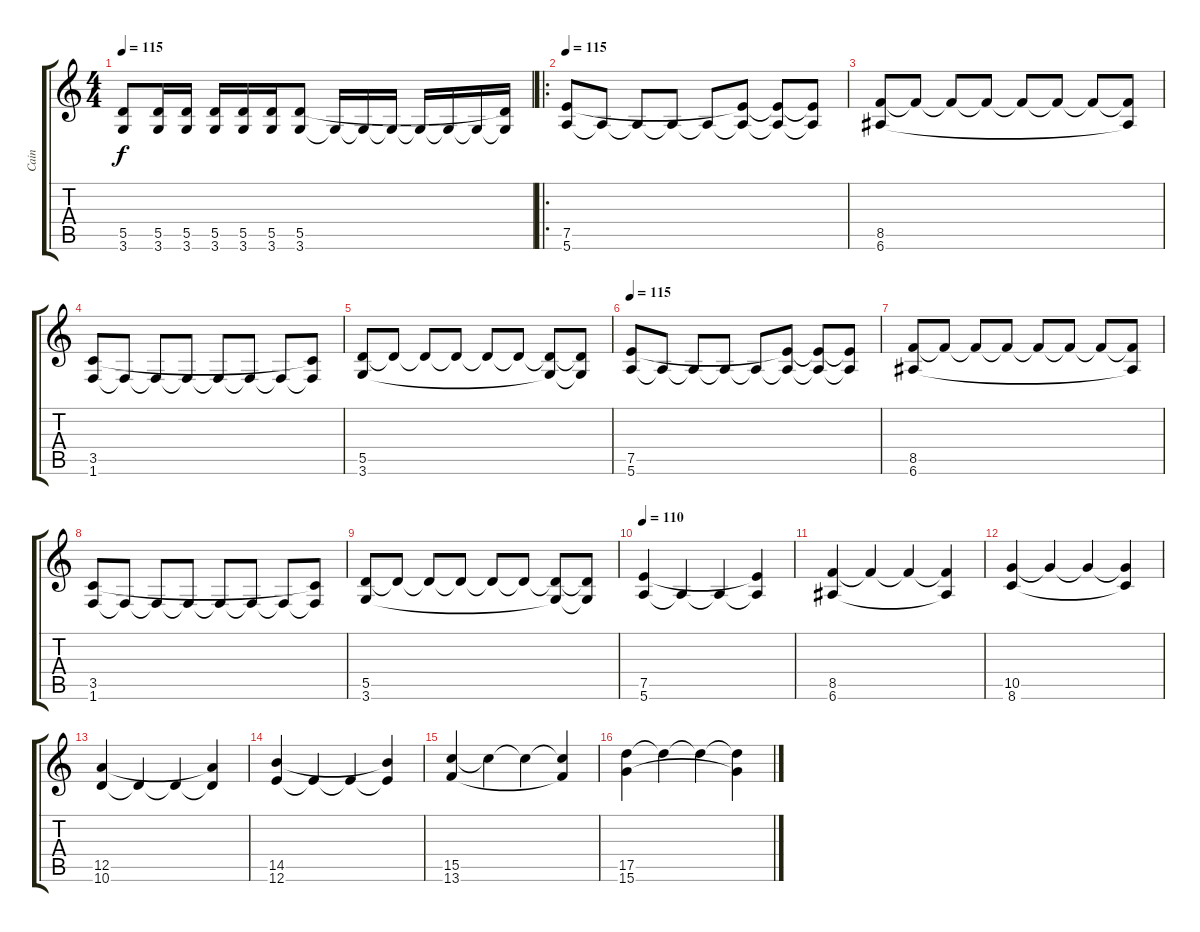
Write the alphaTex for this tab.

\track ("Cain" "Cain") {instrument distortionguitar}
\staff {score tabs}
\tuning (E4 B3 G3 D3 A2 E2) {hide}
\ts (4 4)
\tempo 115
\clef g2
\ks c
(5.5 3.6).8{dy f} (5.5 3.6).16 (5.5 3.6).16 (5.5 3.6).16 (5.5 3.6).16 (5.5 3.6).16 (5.5 3.6).8 3.6{t}.16 3.6{t}.16 3.6{t}.16 3.6{t}.16 3.6{t}.16 3.6{t}.16 (5.5{t} 3.6{t}).16 |
\ro
\tempo 115
(7.5 5.6).8 5.6{t}.8 5.6{t}.8 5.6{t}.8 5.6{t}.8 (7.5{t} 5.6{t}).8 (7.5{t} 5.6{t}).8 (7.5{t} 5.6{t}).8 |
(8.5 6.6).8 8.5{t}.8 8.5{t}.8 8.5{t}.8 8.5{t}.8 8.5{t}.8 8.5{t}.8 (8.5{t} 6.6{t}).8 |
(3.5 1.6).8 1.6{t}.8 1.6{t}.8 1.6{t}.8 1.6{t}.8 1.6{t}.8 1.6{t}.8 (3.5{t} 1.6{t}).8 |
(5.5 3.6).8 5.5{t}.8 5.5{t}.8 5.5{t}.8 5.5{t}.8 5.5{t}.8 (5.5{t} 3.6{t}).8 (5.5{t} 3.6{t}).8 |
\tempo 115
(7.5 5.6).8 5.6{t}.8 5.6{t}.8 5.6{t}.8 5.6{t}.8 (7.5{t} 5.6{t}).8 (7.5{t} 5.6{t}).8 (7.5{t} 5.6{t}).8 |
(8.5 6.6).8 8.5{t}.8 8.5{t}.8 8.5{t}.8 8.5{t}.8 8.5{t}.8 8.5{t}.8 (8.5{t} 6.6{t}).8 |
(3.5 1.6).8 1.6{t}.8 1.6{t}.8 1.6{t}.8 1.6{t}.8 1.6{t}.8 1.6{t}.8 (3.5{t} 1.6{t}).8 |
(5.5 3.6).8 5.5{t}.8 5.5{t}.8 5.5{t}.8 5.5{t}.8 5.5{t}.8 (5.5{t} 3.6{t}).8 (5.5{t} 3.6{t}).8 |
\tempo 110
(7.5 5.6).4 5.6{t}.4 5.6{t}.4 (7.5{t} 5.6{t}).4 |
(8.5 6.6).4 8.5{t}.4 8.5{t}.4 (8.5{t} 6.6{t}).4 |
(10.5 8.6).4 10.5{t}.4 10.5{t}.4 (10.5{t} 8.6{t}).4 |
(12.5 10.6).4 10.6{t}.4 10.6{t}.4 (12.5{t} 10.6{t}).4 |
(14.5 12.6).4 12.6{t}.4 12.6{t}.4 (14.5{t} 12.6{t}).4 |
(15.5 13.6).4 15.5{t}.4 15.5{t}.4 (15.5{t} 13.6{t}).4 |
(17.5 15.6).4 17.5{t}.4 17.5{t}.4 (17.5{t} 15.6{t}).4
